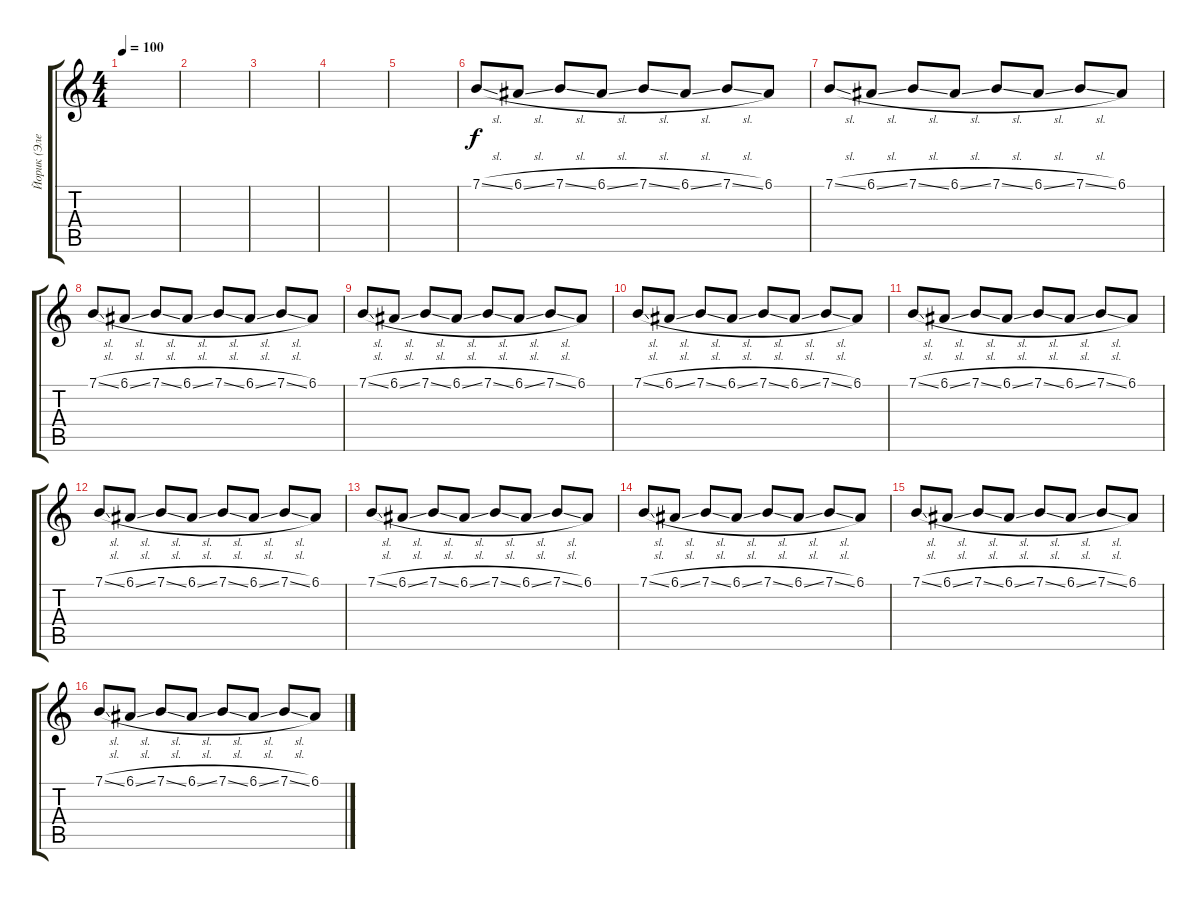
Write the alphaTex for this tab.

\track ("Йорик (Электронщина)" "Йорик (Эле") {instrument fx7echoes}
\staff {score tabs}
\tuning (E4 B3 G3 D3 A2 E2) {hide}
\ts (4 4)
\tempo 100
\clef g2
\ks c
|
|
|
|
|
7.1{sl}.8 6.1{sl}.8 7.1{sl}.8 6.1{sl}.8 7.1{sl}.8 6.1{sl}.8 7.1{sl}.8 6.1.8 |
7.1{sl}.8 6.1{sl}.8 7.1{sl}.8 6.1{sl}.8 7.1{sl}.8 6.1{sl}.8 7.1{sl}.8 6.1.8 |
7.1{sl}.8 6.1{sl}.8 7.1{sl}.8 6.1{sl}.8 7.1{sl}.8 6.1{sl}.8 7.1{sl}.8 6.1.8 |
7.1{sl}.8 6.1{sl}.8 7.1{sl}.8 6.1{sl}.8 7.1{sl}.8 6.1{sl}.8 7.1{sl}.8 6.1.8 |
7.1{sl}.8 6.1{sl}.8 7.1{sl}.8 6.1{sl}.8 7.1{sl}.8 6.1{sl}.8 7.1{sl}.8 6.1.8 |
7.1{sl}.8 6.1{sl}.8 7.1{sl}.8 6.1{sl}.8 7.1{sl}.8 6.1{sl}.8 7.1{sl}.8 6.1.8 |
7.1{sl}.8 6.1{sl}.8 7.1{sl}.8 6.1{sl}.8 7.1{sl}.8 6.1{sl}.8 7.1{sl}.8 6.1.8 |
7.1{sl}.8 6.1{sl}.8 7.1{sl}.8 6.1{sl}.8 7.1{sl}.8 6.1{sl}.8 7.1{sl}.8 6.1.8 |
7.1{sl}.8 6.1{sl}.8 7.1{sl}.8 6.1{sl}.8 7.1{sl}.8 6.1{sl}.8 7.1{sl}.8 6.1.8 |
7.1{sl}.8 6.1{sl}.8 7.1{sl}.8 6.1{sl}.8 7.1{sl}.8 6.1{sl}.8 7.1{sl}.8 6.1.8 |
7.1{sl}.8 6.1{sl}.8 7.1{sl}.8 6.1{sl}.8 7.1{sl}.8 6.1{sl}.8 7.1{sl}.8 6.1.8
